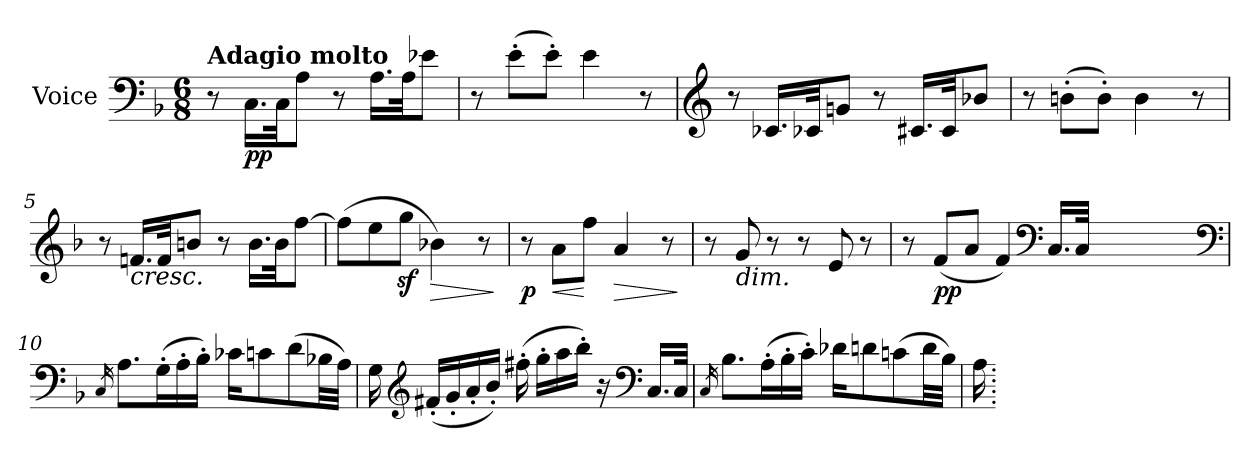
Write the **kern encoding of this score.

**kern	**dynam
*part1	*part1
*staff1	*staff1
*I"Voice	*
*I'V	*
*clefF4	*
*k[b-]	*
*M6/8	*
=1	=1
!LO:TX:a:B:t=Adagio molto	!
8r	.
!	!LO:DY:b
16.C\LL	pp
32C\JK	.
8A\J	.
8r	.
16.A\LL	.
32A\JK	.
8e-Xi\J	.
=2	=2
8r	.
(>8e'\L	.
8e'\J)	.
4e\	.
8r	.
=3	=3
*clefG2	*
8r	.
16.c-Xi/LL	.
32c-Xi/JK	.
8gn/J	.
8r	.
16.c#X/LL	.
32c#/JK	.
8b-Xi/J	.
=4	=4
8r	.
(>8bn'\L	.
8b'\J)	.
4b\	.
8r	.
!!LO:LB:g=z
=5	=5
8r	.
!LO:TX:b:i:t=cresc.	!
16.fn/LL	.
32f/JK	.
8bn/J	.
8r	.
16.b\LL	.
32b\JK	.
[8ff\J	.
=6	=6
(>8ff\L]	.
8ee\	.
8ggz<\J	.
!	!LO:HP:b
4b-X\)	>
8r	.
.	]
=7	=7
!	!LO:DY:b
8r	p
!	!LO:HP:b
8a\L	<
8ff\J	[
!	!LO:HP:b
4a/	>
8r	.
.	]
=8	=8
8r	.
!LO:TX:b:i:t=dim.	!
8g/	.
8r	.
8r	.
8e/	.
8r	.
=9	=9
8r	.
!	!LO:DY:b
(<8f/L	pp
8a/J	.
4f/)	.
*clefF4	*
16.C/LL	.
32C/JJk	.
1.ryy	.
*clefF4	*
!!LO:LB:g=z
=10	=10
16qC/	.
8.A\L	.
(>16G'\L	.
16A'\	.
16B-'\JJ)	.
16c-Xi\KL	.
8c\	.
(>8d\	.
32B-X\LL	.
32A\JJJ)	.
=11	=11
16G\	.
*clefG2	*
(<16f#X'/LL	.
16g'/	.
16a'/	.
16b-'/JJ)	.
(>16ff#X'\	.
16gg'\LL	.
16aa\	.
16bb-'\JJ)	.
16r	.
*clefF4	*
16.C/LL	.
32C/JJk	.
!!LO:LB:g=z
=12	=12
16qC/	.
8.B-\L	.
(>16A'\L	.
16B-'\	.
16c'\JJ)	.
16d-Xi\KL	.
8d\	.
(>8cn\	.
32d\LL	.
32B-\JJJ)	.
=13	=13
16A\	.
=.	=.
*-	*-
